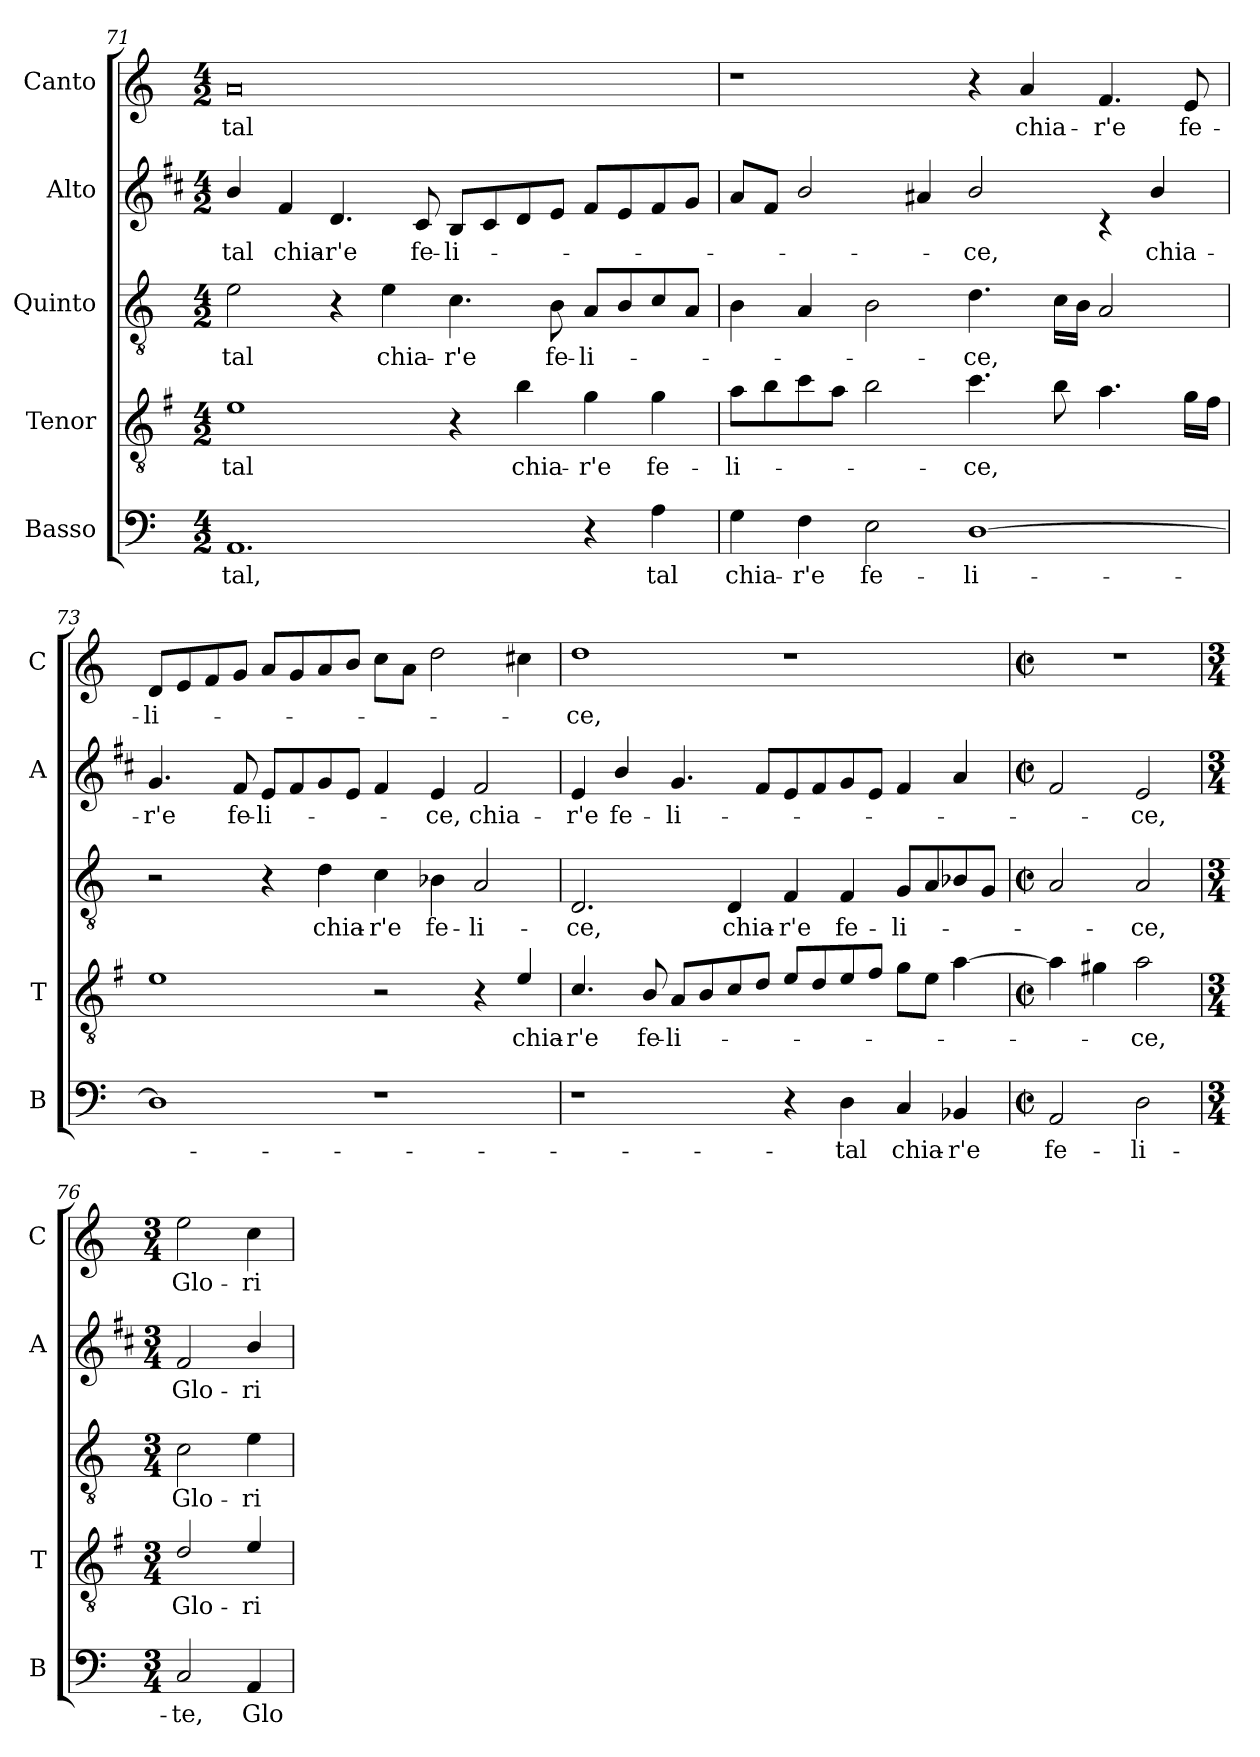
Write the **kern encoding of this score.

**kern	**text	**kern	**text	**kern	**text	**kern	**text	**kern	**text
*part5	*part5	*part4	*part4	*part3	*part3	*part2	*part2	*part1	*part1
*staff5	*staff5	*staff4	*staff4	*staff3	*staff3	*staff2	*staff2	*staff1	*staff1
*I"Basso	*	*I"Tenor	*	*I"Quinto	*	*I"Alto	*	*I"Canto	*
*I'B	*	*I'T	*	*	*	*I'A	*	*I'C	*
*clefF4	*	*clefGv2	*	*clefGv2	*	*clefG2	*	*clefG2	*
*	*	*ITrd4c7	*	*	*	*ITrd1c2	*	*	*
*k[]	*	*k[]	*	*k[]	*	*k[]	*	*k[]	*
*C:	*	*C:	*	*C:	*	*C:	*	*C:	*
*M4/2	*	*M4/2	*	*M4/2	*	*M4/2	*	*M4/2	*
=71	=71	=71	=71	=71	=71	=71	=71	=71	=71
!	!LO:LY:b	!	!LO:LY:b	!	!LO:LY:b	!	!LO:LY:b	!	!LO:LY:b
1.AA	-tal,	1A	-tal	2e\	-tal	4a/	-tal	0a	-tal
!	!	!	!	!	!	!	!LO:LY:b	!	!
.	.	.	.	.	.	4e/	chia-	.	.
!	!	!	!	!	!	!	!LO:LY:b	!	!
.	.	.	.	4r	.	4.c/	-r'e	.	.
!	!	!	!	!	!LO:LY:b	!	!	!	!
.	.	.	.	4e\	chia-	.	.	.	.
!	!	!	!	!	!	!	!LO:LY:b	!	!
.	.	.	.	.	.	8B/	fe-	.	.
!	!	!	!	!	!LO:LY:b	!	!LO:LY:b	!	!
.	.	4r	.	4.c\	-r'e	8A/L	-li-	.	.
.	.	.	.	.	.	8B/	.	.	.
!	!	!	!LO:LY:b	!	!	!	!	!	!
.	.	4e\	chia-	.	.	8c/	.	.	.
!	!	!	!	!	!LO:LY:b	!	!	!	!
.	.	.	.	8B\	fe-	8d/J	.	.	.
!	!	!	!LO:LY:b	!	!LO:LY:b	!	!	!	!
4r	.	4c\	-r'e	8A/L	-li-	8e/L	.	.	.
.	.	.	.	8B/	.	8d/	.	.	.
!	!LO:LY:b	!	!LO:LY:b	!	!	!	!	!	!
4A\	tal	4c\	fe-	8c/	.	8e/	.	.	.
.	.	.	.	8A/J	.	8f/J	.	.	.
!!LO:LB:g=z
=72	=72	=72	=72	=72	=72	=72	=72	=72	=72
!	!LO:LY:b	!	!LO:LY:b	!	!	!	!	!	!
4G\	chia-	8d\L	-li-	4B\	.	8g/L	.	1r	.
.	.	8e\	.	.	.	8e/J	.	.	.
!	!LO:LY:b	!	!	!	!	!	!	!	!
4F\	-r'e	8f\	.	4A/	.	2a/	.	.	.
.	.	8d\J	.	.	.	.	.	.	.
!	!LO:LY:b	!	!	!	!	!	!	!	!
2E\	fe-	2e\	.	2B\	.	.	.	.	.
.	.	.	.	.	.	4g#X/	.	.	.
!	!LO:LY:b	!	!LO:LY:b	!	!LO:LY:b	!	!LO:LY:b	!	!
[1D	-li-	4.f\	-ce,	4.d\	-ce,	2a/	-ce,	4r	.
!	!	!	!	!	!	!	!	!	!LO:LY:b
.	.	.	.	.	.	.	.	4a/	chia-
.	.	8e\	.	16c\LL	.	.	.	.	.
.	.	.	.	16B\JJ	.	.	.	.	.
!	!	!	!	!	!	!	!	!	!LO:LY:b
.	.	4.d\	.	2A/	.	4rc	.	4.f/	-r'e
!	!	!	!	!	!	!	!LO:LY:b	!	!
.	.	.	.	.	.	4a/	chia-	.	.
!	!	!	!	!	!	!	!	!	!LO:LY:b
.	.	16c\LL	.	.	.	.	.	8e/	fe-
.	.	16B\JJ	.	.	.	.	.	.	.
=73	=73	=73	=73	=73	=73	=73	=73	=73	=73
!	!	!	!	!	!	!	!LO:LY:b	!	!LO:LY:b
1D]	.	1A	.	2r	.	4.f/	-r'e	8d/L	-li-
.	.	.	.	.	.	.	.	8e/	.
.	.	.	.	.	.	.	.	8f/	.
!	!	!	!	!	!	!	!LO:LY:b	!	!
.	.	.	.	.	.	8e/	fe-	8g/J	.
!	!	!	!	!	!	!	!LO:LY:b	!	!
.	.	.	.	4r	.	8d/L	-li-	8a/L	.
.	.	.	.	.	.	8e/	.	8g/	.
!	!	!	!	!	!LO:LY:b	!	!	!	!
.	.	.	.	4d\	chia-	8f/	.	8a/	.
.	.	.	.	.	.	8d/J	.	8b/J	.
!	!	!	!	!	!LO:LY:b	!	!	!	!
1r	.	2r	.	4c\	-r'e	4e/	.	8cc\L	.
.	.	.	.	.	.	.	.	8a\J	.
!	!	!	!	!	!LO:LY:b	!	!LO:LY:b	!	!
.	.	.	.	4B-X\	fe-	4d/	-ce,	2dd\	.
!	!	!	!	!	!LO:LY:b	!	!LO:LY:b	!	!
.	.	4r	.	2A/	-li-	2e/	chia-	.	.
!	!	!	!LO:LY:b	!	!	!	!	!	!
.	.	4A/	chia-	.	.	.	.	4cc#X\	.
=74	=74	=74	=74	=74	=74	=74	=74	=74	=74
!	!	!	!LO:LY:b	!	!LO:LY:b	!	!LO:LY:b	!	!LO:LY:b
1r	.	4.F/	-r'e	2.D/	-ce,	4d/	-r'e	1dd	-ce,
!	!	!	!	!	!	!	!LO:LY:b	!	!
.	.	.	.	.	.	4a/	fe-	.	.
!	!	!	!LO:LY:b	!	!	!	!	!	!
.	.	8E/	fe-	.	.	.	.	.	.
!	!	!	!LO:LY:b	!	!	!	!LO:LY:b	!	!
.	.	8D/L	-li-	.	.	4.f/	-li-	.	.
.	.	8E/	.	.	.	.	.	.	.
!	!	!	!	!	!LO:LY:b	!	!	!	!
.	.	8F/	.	4D/	chia-	.	.	.	.
.	.	8G/J	.	.	.	8e/L	.	.	.
!	!	!	!	!	!LO:LY:b	!	!	!	!
4r	.	8A/L	.	4F/	-r'e	8d/	.	1r	.
.	.	8G/	.	.	.	8e/	.	.	.
!	!LO:LY:b	!	!	!	!LO:LY:b	!	!	!	!
4D\	-tal	8A/	.	4F/	fe-	8f/	.	.	.
.	.	8B/J	.	.	.	8d/J	.	.	.
!	!LO:LY:b	!	!	!	!LO:LY:b	!	!	!	!
4C/	chia-	8c\L	.	8G/L	-li-	4e/	.	.	.
.	.	8A\J	.	8A/	.	.	.	.	.
!	!LO:LY:b	!	!	!	!	!	!	!	!
4BB-X/	-r'e	[4d\	.	8B-X/	.	4g/	.	.	.
.	.	.	.	8G/J	.	.	.	.	.
=75	=75	=75	=75	=75	=75	=75	=75	=75	=75
*M2/2	*	*M2/2	*	*M2/2	*	*M2/2	*	*M2/2	*
*met(c|)	*	*met(c|)	*	*met(c|)	*	*met(c|)	*	*met(c|)	*
!	!LO:LY:b	!	!	!	!	!	!	!	!
2AA/	fe-	4d\]	.	2A/	.	2e/	.	1r	.
.	.	4c#X\	.	.	.	.	.	.	.
!	!LO:LY:b	!	!LO:LY:b	!	!LO:LY:b	!	!LO:LY:b	!	!
2D\	-li-	2d\	-ce,	2A/	-ce,	2d/	-ce,	.	.
!!LO:PB:g=z
=76	=76	=76	=76	=76	=76	=76	=76	=76	=76
*M3/4	*	*M3/4	*	*M3/4	*	*M3/4	*	*M3/4	*
!	!LO:LY:b	!	!LO:LY:b	!	!LO:LY:b	!	!LO:LY:b	!	!LO:LY:b
2C/	-te,	2G/	Glo-	2c\	Glo-	2e/	Glo-	2ee\	Glo-
!	!LO:LY:b	!	!LO:LY:b	!	!LO:LY:b	!	!LO:LY:b	!	!LO:LY:b
4AA/	Glo-	4A/	-ri-	4e\	-ri-	4a/	-ri-	4cc\	-ri-
=	=	=	=	=	=	=	=	=	=
*-	*-	*-	*-	*-	*-	*-	*-	*-	*-
